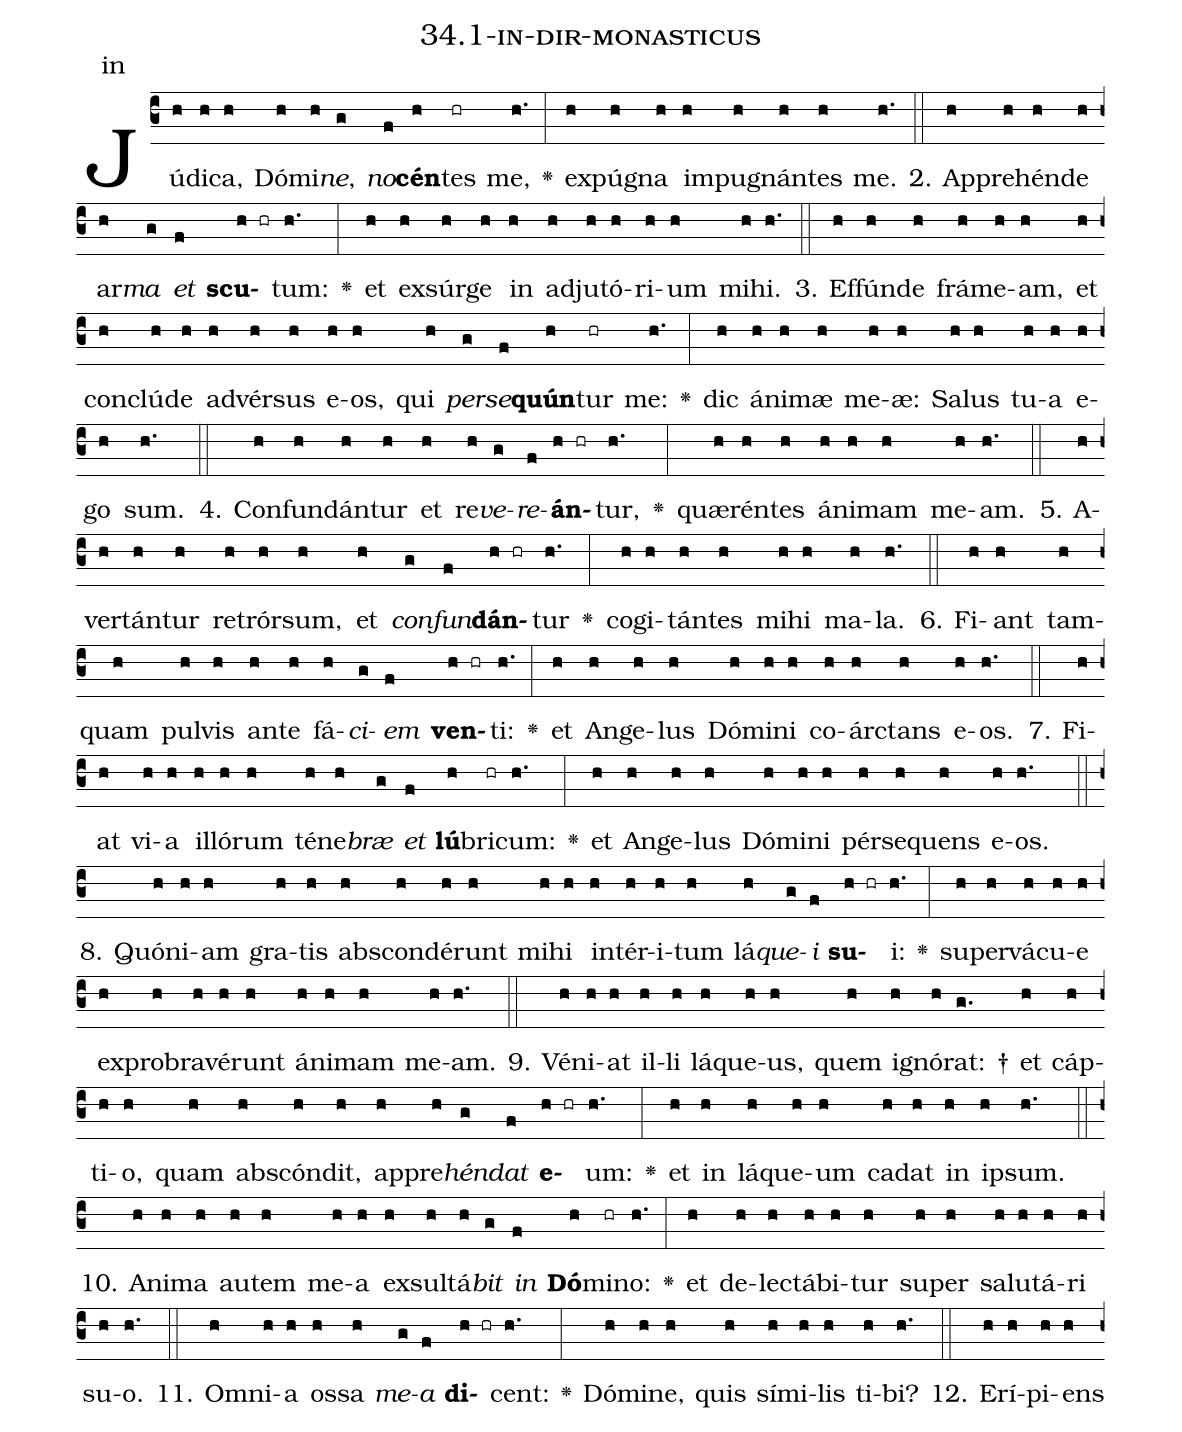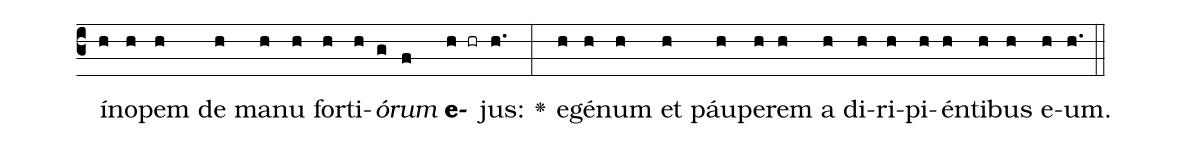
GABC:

name: 34.1-in-dir-monasticus;
annotation: in;
%%
(c3)Jú(h)di(h)ca,(h) Dó(h)mi(h)<i>ne</i>,(g) <i>no</i>(f)<b>cén</b>(h)tes(hr) me,(h.) <v>\greheightstar</v>(:) ex(h)pú(h)gna(h) im(h)pu(h)gnán(h)tes(h) me.(h.) (::)
2. Ap(h)pre(h)hén(h)de(h) ar(h)<i>ma</i>(g) <i>et</i>(f) <b>scu</b>(h hr)tum:(h.) <v>\greheightstar</v>(:) et(h) ex(h)súr(h)ge(h) in(h) ad(h)ju(h)tó(h)ri(h)um(h) mi(h)hi.(h.) (::)
3. Ef(h)fún(h)de(h) frá(h)me(h)am,(h) et(h) con(h)clú(h)de(h) ad(h)vér(h)sus(h) e(h)os,(h) qui(h) <i>per</i>(g)<i>se</i>(f)<b>quún</b>(h)tur(hr) me:(h.) <v>\greheightstar</v>(:) dic(h) á(h)ni(h)mæ(h) me(h)æ:(h) Sa(h)lus(h) tu(h)a(h) e(h)go(h) sum.(h.) (::)
4. Con(h)fun(h)dán(h)tur(h) et(h) re(h)<i>ve</i>(g)<i>re</i>(f)<b>án</b>(h hr)tur,(h.) <v>\greheightstar</v>(:) quæ(h)rén(h)tes(h) á(h)ni(h)mam(h) me(h)am.(h.) (::)
5. A(h)ver(h)tán(h)tur(h) re(h)trór(h)sum,(h) et(h) <i>con</i>(g)<i>fun</i>(f)<b>dán</b>(h hr)tur(h.) <v>\greheightstar</v>(:) co(h)gi(h)tán(h)tes(h) mi(h)hi(h) ma(h)la.(h.) (::)
6. Fi(h)ant(h) tam(h)quam(h) pul(h)vis(h) an(h)te(h) fá(h)<i>ci</i>(g)<i>em</i>(f) <b>ven</b>(h hr)ti:(h.) <v>\greheightstar</v>(:) et(h) An(h)ge(h)lus(h) Dó(h)mi(h)ni(h) co(h)árc(h)tans(h) e(h)os.(h.) (::)
7. Fi(h)at(h) vi(h)a(h) il(h)ló(h)rum(h) té(h)ne(h)<i>bræ</i>(g) <i>et</i>(f) <b>lú</b>(h)bri(hr)cum:(h.) <v>\greheightstar</v>(:) et(h) An(h)ge(h)lus(h) Dó(h)mi(h)ni(h) pér(h)se(h)quens(h) e(h)os.(h.) (::)
8. Quón(h)i(h)am(h) gra(h)tis(h) abs(h)con(h)dé(h)runt(h) mi(h)hi(h) in(h)tér(h)i(h)tum(h) lá(h)<i>que</i>(g)<i>i</i>(f) <b>su</b>(h hr)i:(h.) <v>\greheightstar</v>(:) su(h)per(h)vá(h)cu(h)e(h) ex(h)pro(h)bra(h)vé(h)runt(h) á(h)ni(h)mam(h) me(h)am.(h.) (::)
9. Vé(h)ni(h)at(h) il(h)li(h) lá(h)que(h)us,(h) quem(h) i(h)gnó(h)rat: †(g.) et(h) cáp(h)ti(h)o,(h) quam(h) abs(h)cón(h)dit,(h) ap(h)pre(h)<i>hén</i>(g)<i>dat</i>(f) <b>e</b>(h hr)um:(h.) <v>\greheightstar</v>(:) et(h) in(h) lá(h)que(h)um(h) ca(h)dat(h) in(h) ip(h)sum.(h.) (::)
10. A(h)ni(h)ma(h) au(h)tem(h) me(h)a(h) ex(h)sul(h)tá(h)<i>bit</i>(g) <i>in</i>(f) <b>Dó</b>(h)mi(hr)no:(h.) <v>\greheightstar</v>(:) et(h) de(h)lec(h)tá(h)bi(h)tur(h) su(h)per(h) sa(h)lu(h)tá(h)ri(h) su(h)o.(h.) (::)
11. Om(h)ni(h)a(h) os(h)sa(h) <i>me</i>(g)<i>a</i>(f) <b>di</b>(h hr)cent:(h.) <v>\greheightstar</v>(:) Dó(h)mi(h)ne,(h) quis(h) sí(h)mi(h)lis(h) ti(h)bi?(h.) (::)
12. E(h)rí(h)pi(h)ens(h) ín(h)o(h)pem(h) de(h) ma(h)nu(h) for(h)ti(h)<i>ó</i>(g)<i>rum</i>(f) <b>e</b>(h hr)jus:(h.) <v>\greheightstar</v>(:) e(h)gé(h)num(h) et(h) páu(h)pe(h)rem(h) a(h) di(h)ri(h)pi(h)én(h)ti(h)bus(h) e(h)um.(h.) (::)
